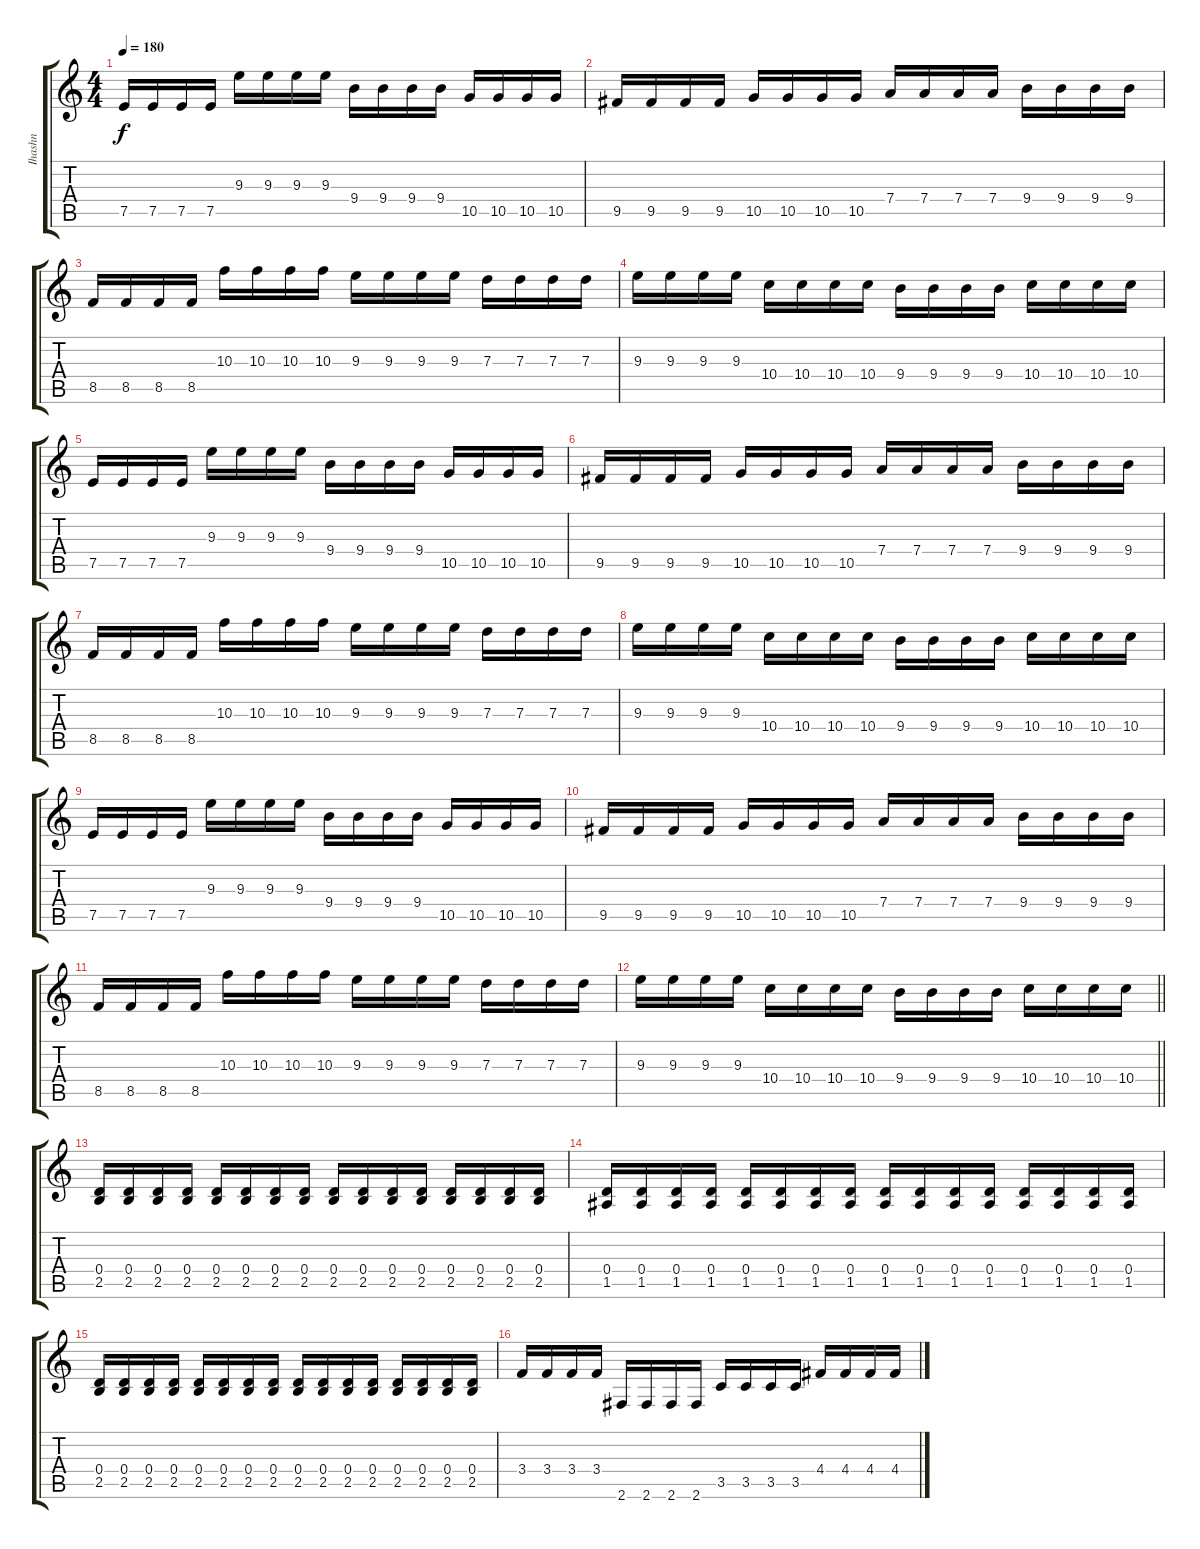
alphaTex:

\track ("Ihashn" "Ihashn") {instrument overdrivenguitar}
\staff {score tabs}
\tuning (E4 B3 G3 D3 A2 E2) {hide}
\ts (4 4)
\tempo 180
\clef g2
\ks c
7.5.16{dy f} 7.5.16 7.5.16 7.5.16 9.3.16 9.3.16 9.3.16 9.3.16 9.4.16 9.4.16 9.4.16 9.4.16 10.5.16 10.5.16 10.5.16 10.5.16 |
9.5.16 9.5.16 9.5.16 9.5.16 10.5.16 10.5.16 10.5.16 10.5.16 7.4.16 7.4.16 7.4.16 7.4.16 9.4.16 9.4.16 9.4.16 9.4.16 |
8.5.16 8.5.16 8.5.16 8.5.16 10.3.16 10.3.16 10.3.16 10.3.16 9.3.16 9.3.16 9.3.16 9.3.16 7.3.16 7.3.16 7.3.16 7.3.16 |
9.3.16 9.3.16 9.3.16 9.3.16 10.4.16 10.4.16 10.4.16 10.4.16 9.4.16 9.4.16 9.4.16 9.4.16 10.4.16 10.4.16 10.4.16 10.4.16 |
7.5.16 7.5.16 7.5.16 7.5.16 9.3.16 9.3.16 9.3.16 9.3.16 9.4.16 9.4.16 9.4.16 9.4.16 10.5.16 10.5.16 10.5.16 10.5.16 |
9.5.16 9.5.16 9.5.16 9.5.16 10.5.16 10.5.16 10.5.16 10.5.16 7.4.16 7.4.16 7.4.16 7.4.16 9.4.16 9.4.16 9.4.16 9.4.16 |
8.5.16 8.5.16 8.5.16 8.5.16 10.3.16 10.3.16 10.3.16 10.3.16 9.3.16 9.3.16 9.3.16 9.3.16 7.3.16 7.3.16 7.3.16 7.3.16 |
9.3.16 9.3.16 9.3.16 9.3.16 10.4.16 10.4.16 10.4.16 10.4.16 9.4.16 9.4.16 9.4.16 9.4.16 10.4.16 10.4.16 10.4.16 10.4.16 |
7.5.16 7.5.16 7.5.16 7.5.16 9.3.16 9.3.16 9.3.16 9.3.16 9.4.16 9.4.16 9.4.16 9.4.16 10.5.16 10.5.16 10.5.16 10.5.16 |
9.5.16 9.5.16 9.5.16 9.5.16 10.5.16 10.5.16 10.5.16 10.5.16 7.4.16 7.4.16 7.4.16 7.4.16 9.4.16 9.4.16 9.4.16 9.4.16 |
8.5.16 8.5.16 8.5.16 8.5.16 10.3.16 10.3.16 10.3.16 10.3.16 9.3.16 9.3.16 9.3.16 9.3.16 7.3.16 7.3.16 7.3.16 7.3.16 |
\barLineRight lightlight
9.3.16 9.3.16 9.3.16 9.3.16 10.4.16 10.4.16 10.4.16 10.4.16 9.4.16 9.4.16 9.4.16 9.4.16 10.4.16 10.4.16 10.4.16 10.4.16 |
(0.4 2.5).16 (0.4 2.5).16 (0.4 2.5).16 (0.4 2.5).16 (0.4 2.5).16 (0.4 2.5).16 (0.4 2.5).16 (0.4 2.5).16 (0.4 2.5).16 (0.4 2.5).16 (0.4 2.5).16 (0.4 2.5).16 (0.4 2.5).16 (0.4 2.5).16 (0.4 2.5).16 (0.4 2.5).16 |
(0.4 1.5).16 (0.4 1.5).16 (0.4 1.5).16 (0.4 1.5).16 (0.4 1.5).16 (0.4 1.5).16 (0.4 1.5).16 (0.4 1.5).16 (0.4 1.5).16 (0.4 1.5).16 (0.4 1.5).16 (0.4 1.5).16 (0.4 1.5).16 (0.4 1.5).16 (0.4 1.5).16 (0.4 1.5).16 |
(0.4 2.5).16 (0.4 2.5).16 (0.4 2.5).16 (0.4 2.5).16 (0.4 2.5).16 (0.4 2.5).16 (0.4 2.5).16 (0.4 2.5).16 (0.4 2.5).16 (0.4 2.5).16 (0.4 2.5).16 (0.4 2.5).16 (0.4 2.5).16 (0.4 2.5).16 (0.4 2.5).16 (0.4 2.5).16 |
3.4.16 3.4.16 3.4.16 3.4.16 2.6.16 2.6.16 2.6.16 2.6.16 3.5.16 3.5.16 3.5.16 3.5.16 4.4.16 4.4.16 4.4.16 4.4.16
